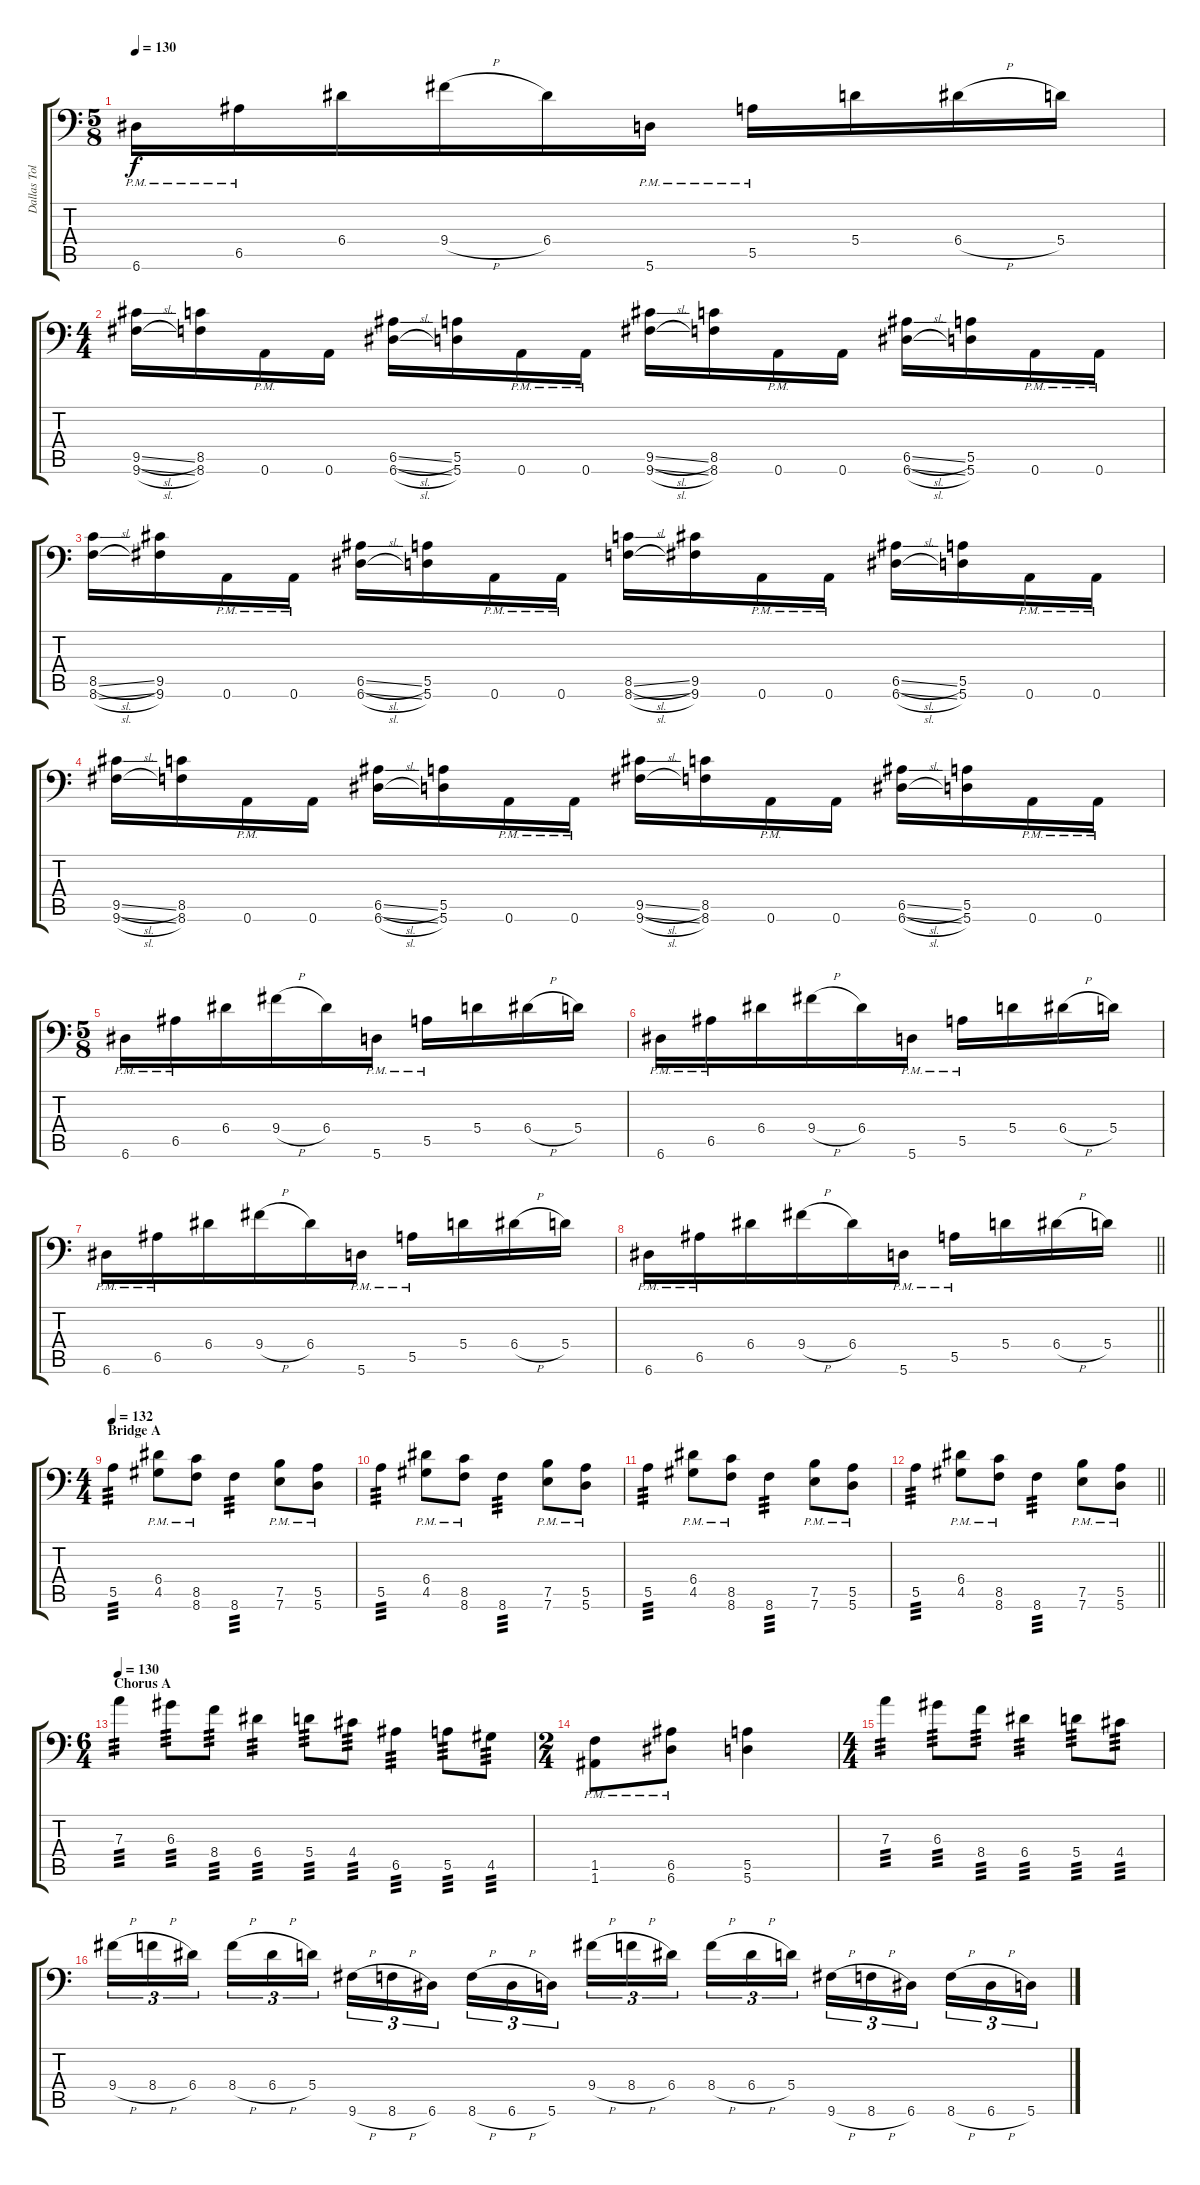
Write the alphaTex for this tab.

\track ("Dallas Toler-Wade " "Dallas Tol") {instrument distortionguitar}
\staff {score tabs}
\tuning (B3 Gb3 D3 A2 E2 A1) {hide}
\ts (5 8)
\tempo 130
\clef f4
\ks c
6.6{pm}.16{dy f} 6.5{pm}.16 6.4.16 9.4{h}.16 6.4.16 5.6{pm}.16 5.5{pm}.16 5.4.16 6.4{h}.16 5.4.16 |
\ts (4 4)
(9.5{sl} 9.6{sl}).16 (8.5 8.6).16 0.6{pm}.16 0.6.16 (6.5{sl} 6.6{sl}).16 (5.5 5.6).16 0.6{pm}.16 0.6{pm}.16 (9.5{sl} 9.6{sl}).16 (8.5 8.6).16 0.6{pm}.16 0.6.16 (6.5{sl} 6.6{sl}).16 (5.5 5.6).16 0.6{pm}.16 0.6{pm}.16 |
(8.5{sl} 8.6{sl}).16 (9.5 9.6).16 0.6{pm}.16 0.6{pm}.16 (6.5{sl} 6.6{sl}).16 (5.5 5.6).16 0.6{pm}.16 0.6{pm}.16 (8.5{sl} 8.6{sl}).16 (9.5 9.6).16 0.6{pm}.16 0.6{pm}.16 (6.5{sl} 6.6{sl}).16 (5.5 5.6).16 0.6{pm}.16 0.6{pm}.16 |
(9.5{sl} 9.6{sl}).16 (8.5 8.6).16 0.6{pm}.16 0.6.16 (6.5{sl} 6.6{sl}).16 (5.5 5.6).16 0.6{pm}.16 0.6{pm}.16 (9.5{sl} 9.6{sl}).16 (8.5 8.6).16 0.6{pm}.16 0.6.16 (6.5{sl} 6.6{sl}).16 (5.5 5.6).16 0.6{pm}.16 0.6{pm}.16 |
\ts (5 8)
6.6{pm}.16 6.5{pm}.16 6.4.16 9.4{h}.16 6.4.16 5.6{pm}.16 5.5{pm}.16 5.4.16 6.4{h}.16 5.4.16 |
6.6{pm}.16 6.5{pm}.16 6.4.16 9.4{h}.16 6.4.16 5.6{pm}.16 5.5{pm}.16 5.4.16 6.4{h}.16 5.4.16 |
6.6{pm}.16 6.5{pm}.16 6.4.16 9.4{h}.16 6.4.16 5.6{pm}.16 5.5{pm}.16 5.4.16 6.4{h}.16 5.4.16 |
\barLineRight lightlight
6.6{pm}.16 6.5{pm}.16 6.4.16 9.4{h}.16 6.4.16 5.6{pm}.16 5.5{pm}.16 5.4.16 6.4{h}.16 5.4.16 |
\ts (4 4)
\section ("" "Bridge A")
\tempo 132
5.5.4{tp 3} (6.4{pm} 4.5{pm}).8 (8.5{pm} 8.6{pm}).8 8.6.4{tp 3} (7.5{pm} 7.6{pm}).8 (5.5{pm} 5.6{pm}).8 |
5.5.4{tp 3} (6.4{pm} 4.5{pm}).8 (8.5{pm} 8.6{pm}).8 8.6.4{tp 3} (7.5{pm} 7.6{pm}).8 (5.5{pm} 5.6{pm}).8 |
5.5.4{tp 3} (6.4{pm} 4.5{pm}).8 (8.5{pm} 8.6{pm}).8 8.6.4{tp 3} (7.5{pm} 7.6{pm}).8 (5.5{pm} 5.6{pm}).8 |
\barLineRight lightlight
5.5.4{tp 3} (6.4{pm} 4.5{pm}).8 (8.5{pm} 8.6{pm}).8 8.6.4{tp 3} (7.5{pm} 7.6{pm}).8 (5.5{pm} 5.6{pm}).8 |
\ts (6 4)
\section ("" "Chorus A")
\tempo 130
7.3.4{tp 3} 6.3.8{tp 3} 8.4.8{tp 3} 6.4.4{tp 3} 5.4.8{tp 3} 4.4.8{tp 3} 6.5.4{tp 3} 5.5.8{tp 3} 4.5.8{tp 3} |
\ts (2 4)
(1.5{pm} 1.6{pm}).8 (6.5{pm} 6.6{pm}).8 (5.5 5.6).4 |
\ts (4 4)
7.3.4{tp 3} 6.3.8{tp 3} 8.4.8{tp 3} 6.4.4{tp 3} 5.4.8{tp 3} 4.4.8{tp 3} |
9.4{h}.16{tu (3 2)} 8.4{h}.16{tu (3 2)} 6.4.16{tu (3 2) beam splitsecondary} 8.4{h}.16{tu (3 2)} 6.4{h}.16{tu (3 2)} 5.4.16{tu (3 2)} 9.6{h}.16{tu (3 2)} 8.6{h}.16{tu (3 2)} 6.6.16{tu (3 2) beam splitsecondary} 8.6{h}.16{tu (3 2)} 6.6{h}.16{tu (3 2)} 5.6.16{tu (3 2)} 9.4{h}.16{tu (3 2)} 8.4{h}.16{tu (3 2)} 6.4.16{tu (3 2) beam splitsecondary} 8.4{h}.16{tu (3 2)} 6.4{h}.16{tu (3 2)} 5.4.16{tu (3 2)} 9.6{h}.16{tu (3 2)} 8.6{h}.16{tu (3 2)} 6.6.16{tu (3 2) beam splitsecondary} 8.6{h}.16{tu (3 2)} 6.6{h}.16{tu (3 2)} 5.6.16{tu (3 2)}
